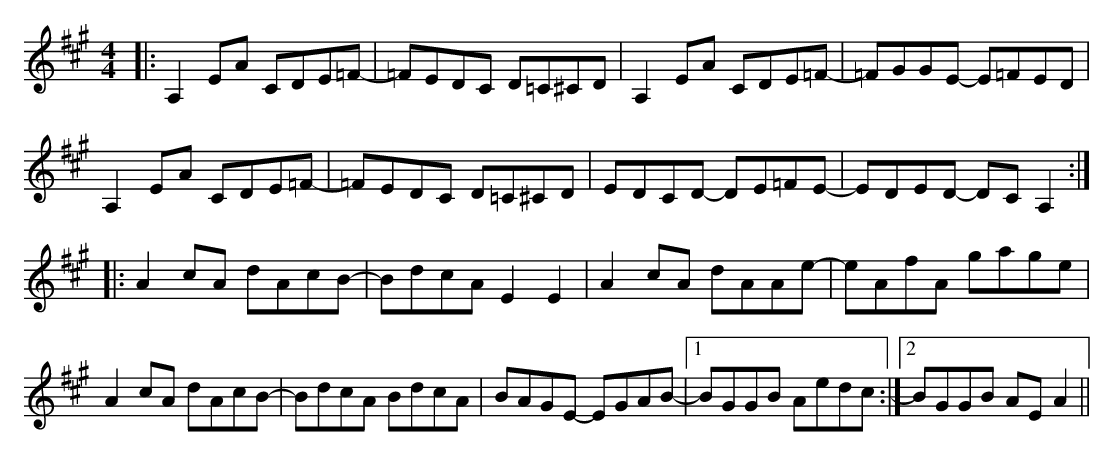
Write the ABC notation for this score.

X:1
M:4/4
K:A
|:A,2 EA CDE=F-|=FEDC D=C^CD|A,2 EA CDE=F-|=FGGE- E=FED|
A,2 EA CDE=F-|=FEDC D=C^CD|EDCD- DE=FE-|EDED- DC A,2:|
|:A2 cA dAcB-|BdcA E2 E2|A2 cA dAAe-|eAfA gage|
A2 cA dAcB-|BdcA BdcA|BAGE- EGAB-|1 BGGB Aedc:|2 BGGB AE A2||
